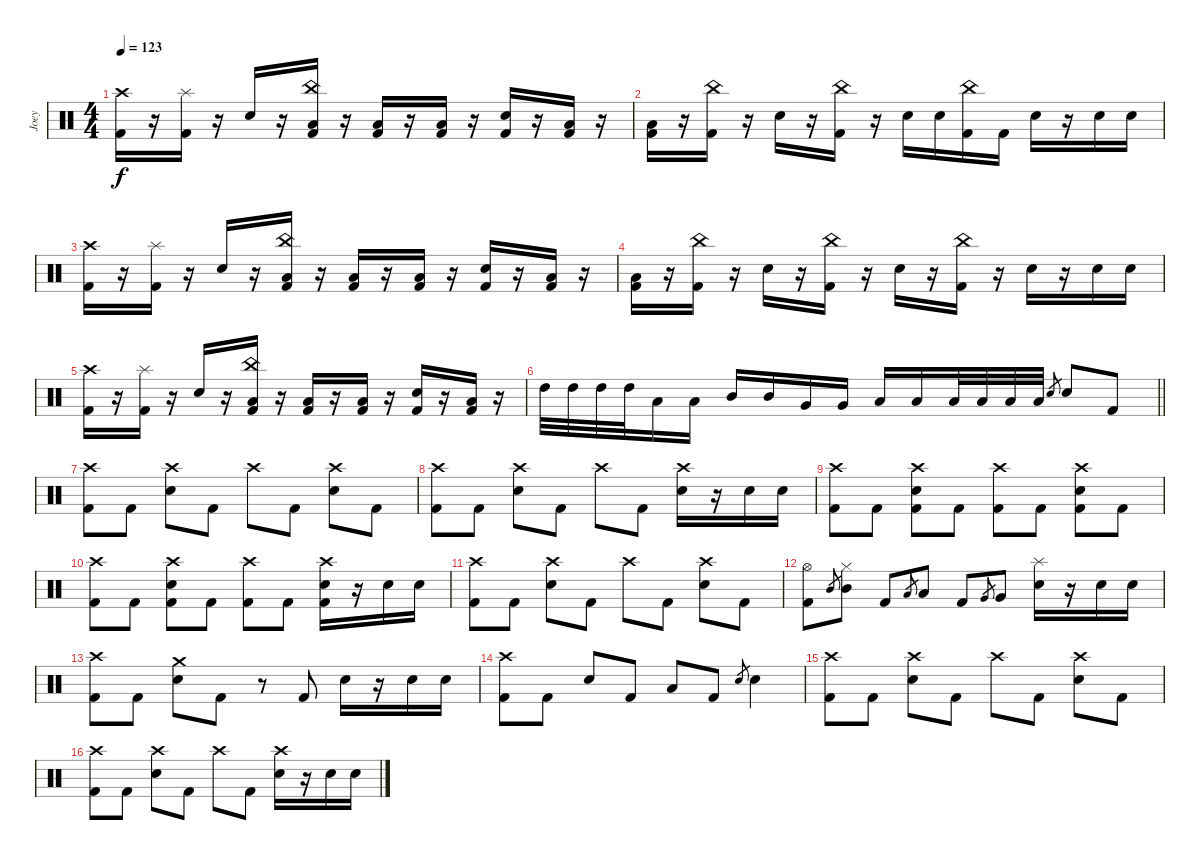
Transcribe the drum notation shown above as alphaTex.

\track ("Joey" "Joey") {instrument percussion}
\staff {score}
\articulation defaults
\ts (4 4)
\tempo 123
\clef neutral
\ks c
("Crash high (hit)" "Kick (hit) 2").16{dy f} r.16 ("Splash (hit)" "Kick (hit) 2").16 r.16 "Snare (hit) 2".16 r.16 ("China (hit)" "Low Floor Tom (hit)" "Kick (hit) 2").16 r.16 ("Low Floor Tom (hit)" "Kick (hit) 2").16 r.16 ("Low Floor Tom (hit)" "Kick (hit) 2").16 r.16 ("Snare (hit) 2" "Kick (hit) 2").16 r.16 ("Low Floor Tom (hit)" "Kick (hit) 2").16 r.16 |
("Low Floor Tom (hit)" "Kick (hit) 2").16 r.16 ("China (hit)" "Kick (hit) 2").16 r.16 "Snare (hit) 2".16 r.16 ("China (hit)" "Kick (hit) 2").16 r.16 "Snare (hit) 2".16 "Snare (hit) 2".16 ("China (hit)" "Kick (hit) 2").16 "Kick (hit) 2".16 "Snare (hit) 2".16 r.16 "Snare (hit) 2".16 "Snare (hit) 2".16 |
("Crash high (hit)" "Kick (hit) 2").16 r.16 ("Splash (hit)" "Kick (hit) 2").16 r.16 "Snare (hit) 2".16 r.16 ("China (hit)" "Low Floor Tom (hit)" "Kick (hit) 2").16 r.16 ("Low Floor Tom (hit)" "Kick (hit) 2").16 r.16 ("Low Floor Tom (hit)" "Kick (hit) 2").16 r.16 ("Snare (hit) 2" "Kick (hit) 2").16 r.16 ("Low Floor Tom (hit)" "Kick (hit) 2").16 r.16 |
("Low Floor Tom (hit)" "Kick (hit) 2").16 r.16 ("China (hit)" "Kick (hit) 2").16 r.16 "Snare (hit) 2".16 r.16 ("China (hit)" "Kick (hit) 2").16 r.16 "Snare (hit) 2".16 r.16 ("China (hit)" "Kick (hit) 2").16 r.16 "Snare (hit) 2".16 r.16 "Snare (hit) 2".16 "Snare (hit) 2".16 |
("Crash high (hit)" "Kick (hit) 2").16 r.16 ("Splash (hit)" "Kick (hit) 2").16 r.16 "Snare (hit) 2".16 r.16 ("China (hit)" "Low Floor Tom (hit)" "Kick (hit) 2").16 r.16 ("Low Floor Tom (hit)" "Kick (hit) 2").16 r.16 ("Low Floor Tom (hit)" "Kick (hit) 2").16 r.16 ("Snare (hit) 2" "Kick (hit) 2").16 r.16 ("Low Floor Tom (hit)" "Kick (hit) 2").16 r.16 |
\barLineRight lightlight "High Tom (hit)".32 "High Tom (hit)".32 "High Tom (hit)".32 "High Tom (hit)".32 "Low Tom (hit)".16 "Low Tom (hit)".16 "Mid Tom (hit)".16 "Mid Tom (hit)".16 "Very Low Tom (hit)".16 "Very Low Tom (hit)".16 "Low Tom (hit)".16 "Low Tom (hit)".16 "Low Floor Tom (hit)".32 "Low Floor Tom (hit)".32 "Low Floor Tom (hit)".32 "Low Floor Tom (hit)".32 "Snare (hit) 2".8{gr} "Snare (hit) 2".8 "Kick (hit) 2".8
|
("Crash high (hit)" "Kick (hit) 2").8 "Kick (hit) 2".8 ("Crash high (hit)" "Snare (hit) 2").8 "Kick (hit) 2".8 "Crash high (hit)".8 "Kick (hit) 2".8 ("Crash high (hit)" "Snare (hit) 2").8 "Kick (hit) 2".8 |
("Crash high (hit)" "Kick (hit) 2").8 "Kick (hit) 2".8 ("Crash high (hit)" "Snare (hit) 2").8 "Kick (hit) 2".8 "Crash high (hit)".8 "Kick (hit) 2".8 ("Crash high (hit)" "Snare (hit) 2").16 r.16 "Snare (hit) 2".16 "Snare (hit) 2".16 |
("Crash high (hit)" "Kick (hit) 2").8 "Kick (hit) 2".8 ("Crash high (hit)" "Snare (hit) 2" "Kick (hit) 2").8 "Kick (hit) 2".8 ("Crash high (hit)" "Kick (hit) 2").8 "Kick (hit) 2".8 ("Crash high (hit)" "Snare (hit) 2" "Kick (hit) 2").8 "Kick (hit) 2".8 |
("Crash high (hit)" "Kick (hit) 2").8 "Kick (hit) 2".8 ("Crash high (hit)" "Snare (hit) 2" "Kick (hit) 2").8 "Kick (hit) 2".8 ("Crash high (hit)" "Kick (hit) 2").8 "Kick (hit) 2".8 ("Crash high (hit)" "Snare (hit) 2" "Kick (hit) 2").16 r.16 "Snare (hit) 2".16 "Snare (hit) 2".16 |
("Crash high (hit)" "Kick (hit) 2").8 "Kick (hit) 2".8 ("Crash high (hit)" "Snare (hit) 2").8 "Kick (hit) 2".8 "Crash high (hit)".8 "Kick (hit) 2".8 ("Crash high (hit)" "Snare (hit) 2").8 "Kick (hit) 2".8 |
("Hi-Hat (open)" "Kick (hit) 2").8 "Mid Tom (hit)".8{gr} ("Hi-Hat (closed)" "Mid Tom (hit)").8 "Kick (hit) 2".8 "Low Tom (hit)".8{gr} "Low Tom (hit)".8 "Kick (hit) 2".8 "Very Low Tom (hit)".8{gr} "Very Low Tom (hit)".8 ("Splash (hit)" "Snare (hit) 2").16 r.16 "Snare (hit) 2".16 "Snare (hit) 2".16 |
("Crash high (hit)" "Kick (hit) 2").8 "Kick (hit) 2".8 ("Crash medium (hit)" "Snare (hit) 2").8 "Kick (hit) 2".8 r.8 "Kick (hit) 2".8 "Snare (hit) 2".16 r.16 "Snare (hit) 2".16 "Snare (hit) 2".16 |
("Crash high (hit)" "Kick (hit) 2").8 "Kick (hit) 2".8 "Snare (hit) 2".8 "Kick (hit) 2".8 "Low Floor Tom (hit)".8 "Kick (hit) 2".8 "Snare (hit) 2".8{gr} "Snare (hit) 2".4 |
("Crash high (hit)" "Kick (hit) 2").8 "Kick (hit) 2".8 ("Crash high (hit)" "Snare (hit) 2").8 "Kick (hit) 2".8 "Crash high (hit)".8 "Kick (hit) 2".8 ("Crash high (hit)" "Snare (hit) 2").8 "Kick (hit) 2".8 |
("Crash high (hit)" "Kick (hit) 2").8 "Kick (hit) 2".8 ("Crash high (hit)" "Snare (hit) 2").8 "Kick (hit) 2".8 "Crash high (hit)".8 "Kick (hit) 2".8 ("Crash high (hit)" "Snare (hit) 2").16 r.16 "Snare (hit) 2".16 "Snare (hit) 2".16
